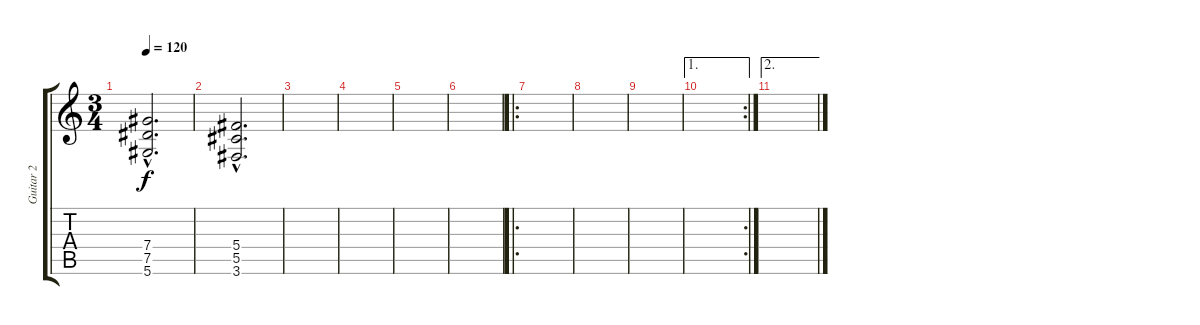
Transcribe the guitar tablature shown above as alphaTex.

\track ("Guitar 2" "Guitar 2") {instrument distortionguitar}
\staff {score tabs}
\tuning (Eb4 Bb3 Gb3 Db3 Ab2 Eb2) {hide}
\ts (3 4)
\tempo 120
\clef g2
\ks c
(7.4{hac} 7.5{hac} 5.6{hac}).2{d dy f} |
(5.4{hac} 5.5{hac} 3.6{hac}).2{d} |
|
|
|
|
\ro
|
|
|
\ae 1
\rc 2
|
\ae 2
